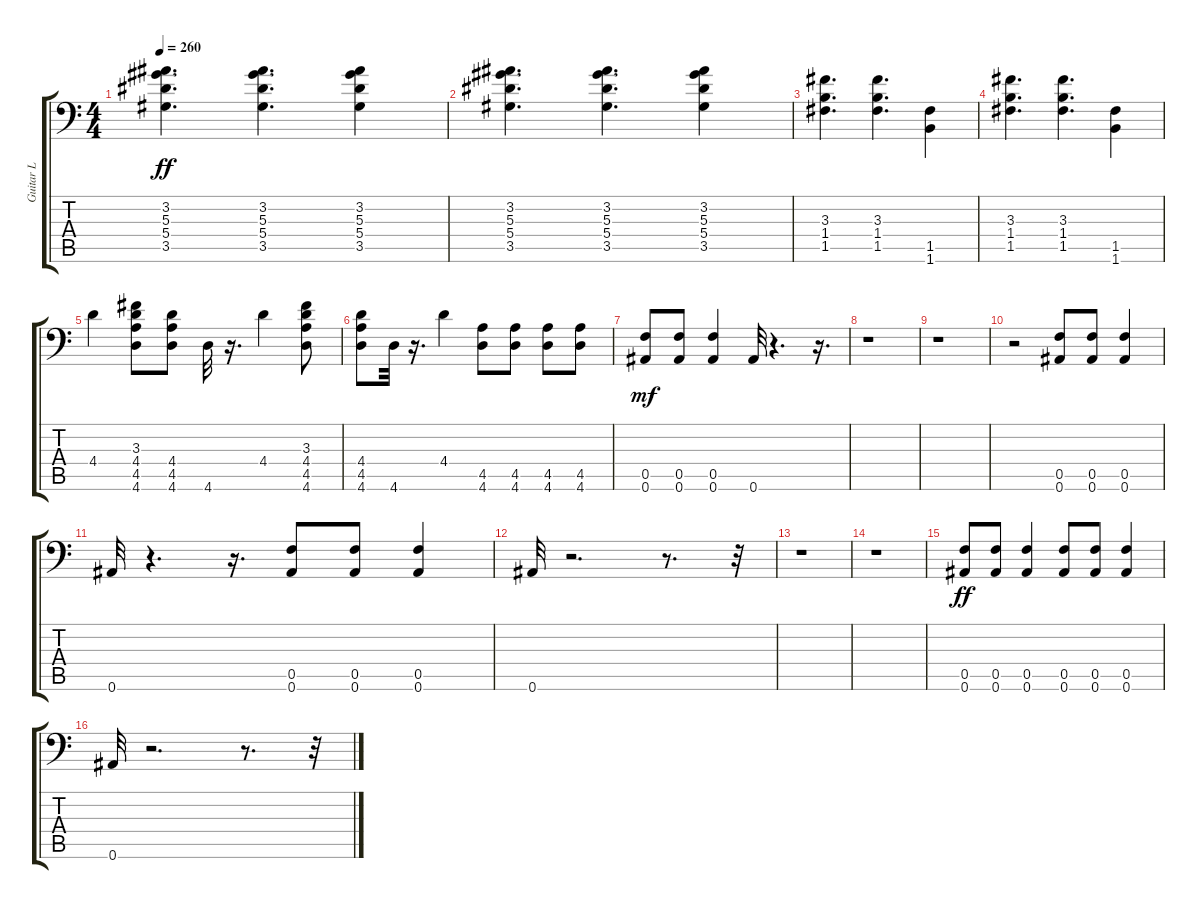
\track ("Guitar L" "Guitar L") {instrument distortionguitar}
\staff {score tabs}
\tuning (C4 G3 Eb3 Bb2 F2 Bb1) {hide}
\ts (4 4)
\tempo 260
\clef f4
\ks c
(3.2 5.3 5.4 3.5).4{d dy ff} (3.2 5.3 5.4 3.5).4{d} (3.2 5.3 5.4 3.5).4 |
(3.2 5.3 5.4 3.5).4{d} (3.2 5.3 5.4 3.5).4{d} (3.2 5.3 5.4 3.5).4 |
(3.3 1.4 1.5).4{d} (3.3 1.4 1.5).4{d} (1.5 1.6).4 |
(3.3 1.4 1.5).4{d} (3.3 1.4 1.5).4{d} (1.5 1.6).4 |
4.4.4 (3.3 4.4 4.5 4.6).8 (4.4 4.5 4.6).8 4.6.32 r.16{d} 4.4.4 (3.3 4.4 4.5 4.6).8 |
(4.4 4.5 4.6).8 4.6.32 r.16{d} 4.4.4 (4.5 4.6).8 (4.5 4.6).8 (4.5 4.6).8 (4.5 4.6).8 |
(0.5 0.6).8{dy mf balance 0} (0.5 0.6).8 (0.5 0.6).4 0.6.32 r.4{d} r.16{d} |
r.1 |
r.1 |
r.2 (0.5 0.6).8 (0.5 0.6).8 (0.5 0.6).4 |
0.6.32 r.4{d} r.16{d} (0.5 0.6).8 (0.5 0.6).8 (0.5 0.6).4 |
0.6.32 r.2{d} r.8{d} r.32 |
r.1 |
r.1 |
(0.5 0.6).8{dy ff balance 8} (0.5 0.6).8 (0.5 0.6).4 (0.5 0.6).8 (0.5 0.6).8 (0.5 0.6).4 |
0.6.32 r.2{d} r.8{d} r.32
